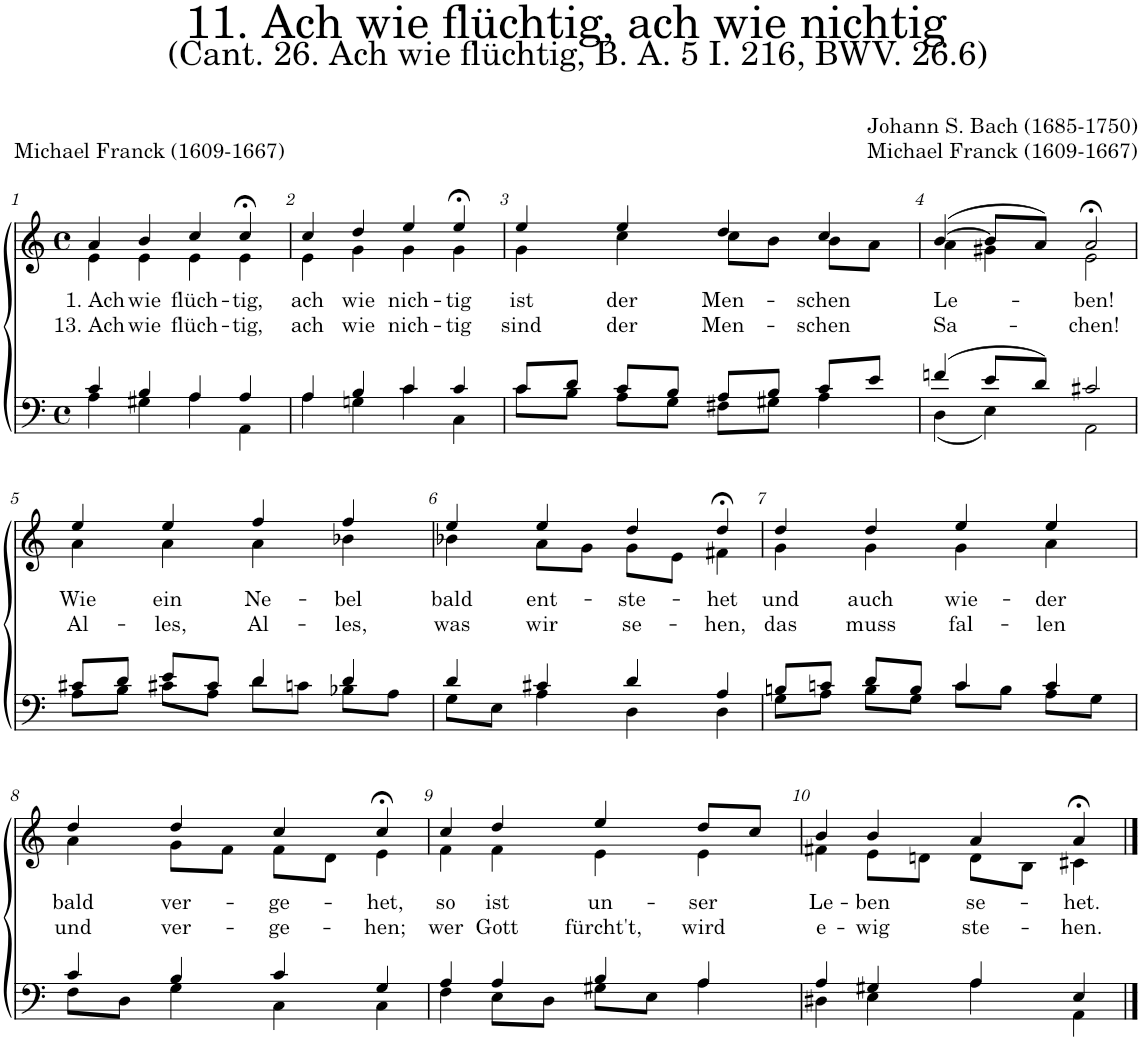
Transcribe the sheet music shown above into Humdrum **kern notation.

**kern	**kern	**text	**text
*part2	*part1	*part1	*part1
*staff2	*staff1	*staff1	*staff1
*I"Tenor/Bass	*I"Soprano/Alto	*	*
*clefF4	*clefG2	*	*
*k[]	*k[]	*	*
*M4/4	*M4/4	*	*
*met(c)	*met(c)	*	*
=1	=1	=1	=1
*^	*	*	*
!	!	!	!LO:LY:b	!LO:LY:b
*	*	*^	*	*
4c/	4A\	4a;</	4e\	1. Ach	13. Ach
!	!	!	!	!LO:LY:b	!LO:LY:b
4B/	4G#X\	4b/	4e\	wie	wie
!	!	!	!	!LO:LY:b	!LO:LY:b
4A/	4A\	4cc/	4e\	flüch-	flüch-
!	!	!	!	!LO:LY:b	!LO:LY:b
4A/	4AA\	4cc;<,/	4e\	-tig,	-tig,
=2	=2	=2	=2	=2	=2
!	!	!	!	!LO:LY:b	!LO:LY:b
4A/	4A\	4cc;</	4e\	ach	ach
!	!	!	!	!LO:LY:b	!LO:LY:b
4B/	4Gn\	4dd;</	4g\	wie	wie
!	!	!	!	!LO:LY:b	!LO:LY:b
4c/	4c\	4ee;</	4g\	nich-	nich-
!	!	!	!	!LO:LY:b	!LO:LY:b
4c/	4C\	4ee;<,/	4g\	-tig	-tig
=3	=3	=3	=3	=3	=3
!	!	!	!	!LO:LY:b	!LO:LY:b
8c/L	8c\L	4ee/	4g\	ist	sind
8d/J	8B\J	.	.	.	.
!	!	!	!	!LO:LY:b	!LO:LY:b
8c/L	8A\L	4ee/	4cc\	der	der
8B/J	8G\J	.	.	.	.
!	!	!	!	!LO:LY:b	!LO:LY:b
8A/L	8F#X\L	4dd/	8cc\L	Men-	Men-
8B/J	8G#X\J	.	8b\J	.	.
!	!	!	!	!LO:LY:b	!LO:LY:b
8c/L	4A\	4cc/	8b\L	-schen	-schen
8e/J	.	.	8a\J	.	.
=4	=4	=4	=4	=4	=4
!	!	!	!	!LO:LY:b	!LO:LY:b
(4fn/	(4D\	([4b;</	4a\	Le-	Sa-
8e/L	4E\)	8b/L]	4g#X\	.	.
8d/J)	.	8a/J)	.	.	.
!	!	!	!	!LO:LY:b	!LO:LY:b
2c#X/	2AA\	2a;<,/	2e\	-ben!	-chen!
!!LO:LB:g=z	!!
=5	=5	=5	=5	=5	=5
!	!	!	!	!LO:LY:b	!LO:LY:b
8c#X/L	8A\L	4ee;</	4a\	Wie	Al-
8d/J	8B\J	.	.	.	.
!	!	!	!	!LO:LY:b	!LO:LY:b
8e/L	8c#X\L	4ee/	4a\	ein	-les,
8c#/J	8A\J	.	.	.	.
!	!	!	!	!LO:LY:b	!LO:LY:b
4d/	8d\L	4ff/	4a\	Ne-	Al-
.	8cn\J	.	.	.	.
!	!	!	!	!LO:LY:b	!LO:LY:b
4d/	8B-X\L	4ff/	4b-X\	-bel	-les,
.	8A\J	.	.	.	.
=6	=6	=6	=6	=6	=6
!	!	!	!	!LO:LY:b	!LO:LY:b
4d/	8G\L	4ee/	4b-X\	bald	was
.	8E\J	.	.	.	.
!	!	!	!	!LO:LY:b	!LO:LY:b
4c#X/	4A\	4ee/	8a\L	ent-	wir
.	.	.	8g\J	.	.
!	!	!	!	!LO:LY:b	!LO:LY:b
4d/	4D\	4dd/	8g\L	-ste-	se-
.	.	.	8e\J	.	.
!	!	!	!	!LO:LY:b	!LO:LY:b
4A/	4D\	4dd;<,/	4f#X\	-het	-hen,
=7	=7	=7	=7	=7	=7
!	!	!	!	!LO:LY:b	!LO:LY:b
8Bn/L	8G\L	4dd/	4g\	und	das
8cn/J	8A\J	.	.	.	.
!	!	!	!	!LO:LY:b	!LO:LY:b
8d/L	8B\L	4dd/	4g\	auch	muss
8B/J	8G\J	.	.	.	.
!	!	!	!	!LO:LY:b	!LO:LY:b
4c/	8c\L	4ee/	4g\	wie-	fal-
.	8B\J	.	.	.	.
!	!	!	!	!LO:LY:b	!LO:LY:b
4c/	8A\L	4ee/	4a\	-der	-len
.	8G\J	.	.	.	.
!!LO:LB:g=z	!!
=8	=8	=8	=8	=8	=8
!	!	!	!	!LO:LY:b	!LO:LY:b
4c/	8F\L	4dd;</	4a\	bald	und
.	8D\J	.	.	.	.
!	!	!	!	!LO:LY:b	!LO:LY:b
4B/	4G\	4dd/	8g\L	ver-	ver-
.	.	.	8f\J	.	.
!	!	!	!	!LO:LY:b	!LO:LY:b
4c/	4C\	4cc/	8f\L	-ge-	-ge-
.	.	.	8d\J	.	.
!	!	!	!	!LO:LY:b	!LO:LY:b
4G/	4C\	4cc;<,/	4e\	-het,	-hen;
=9	=9	=9	=9	=9	=9
!	!	!	!	!LO:LY:b	!LO:LY:b
4A/	4F\	4cc;</	4f\	so	wer
!	!	!	!	!LO:LY:b	!LO:LY:b
4A/	8E\L	4dd/	4f\	ist	Gott
.	8D\J	.	.	.	.
!	!	!	!	!LO:LY:b	!LO:LY:b
4B/	8G#X\L	4ee/	4e\	un-	fürcht't,
.	8E\J	.	.	.	.
!	!	!	!	!LO:LY:b	!LO:LY:b
4A/	4A\	8dd/L	4e\	-ser	wird
.	.	8cc/J	.	.	.
=10	=10	=10	=10	=10	=10
!	!	!	!	!LO:LY:b	!LO:LY:b
4A/	4D#X\	4b;</	4f#X\	Le-	e-
!	!	!	!	!LO:LY:b	!LO:LY:b
4G#X/	4E\	4b/	8e\L	-ben	-wig
.	.	.	8dn\J	.	.
!	!	!	!	!LO:LY:b	!LO:LY:b
4A/	4A\	4a/	8d\L	se-	ste-
.	.	.	8B;\J	.	.
!	!	!	!	!LO:LY:b	!LO:LY:b
4E/	4AA\	4a;</	4c#X\	-het.	-hen.
*v	*v	*	*	*	*
*	*v	*v	*	*
==	==	==	==
*-	*-	*-	*-
